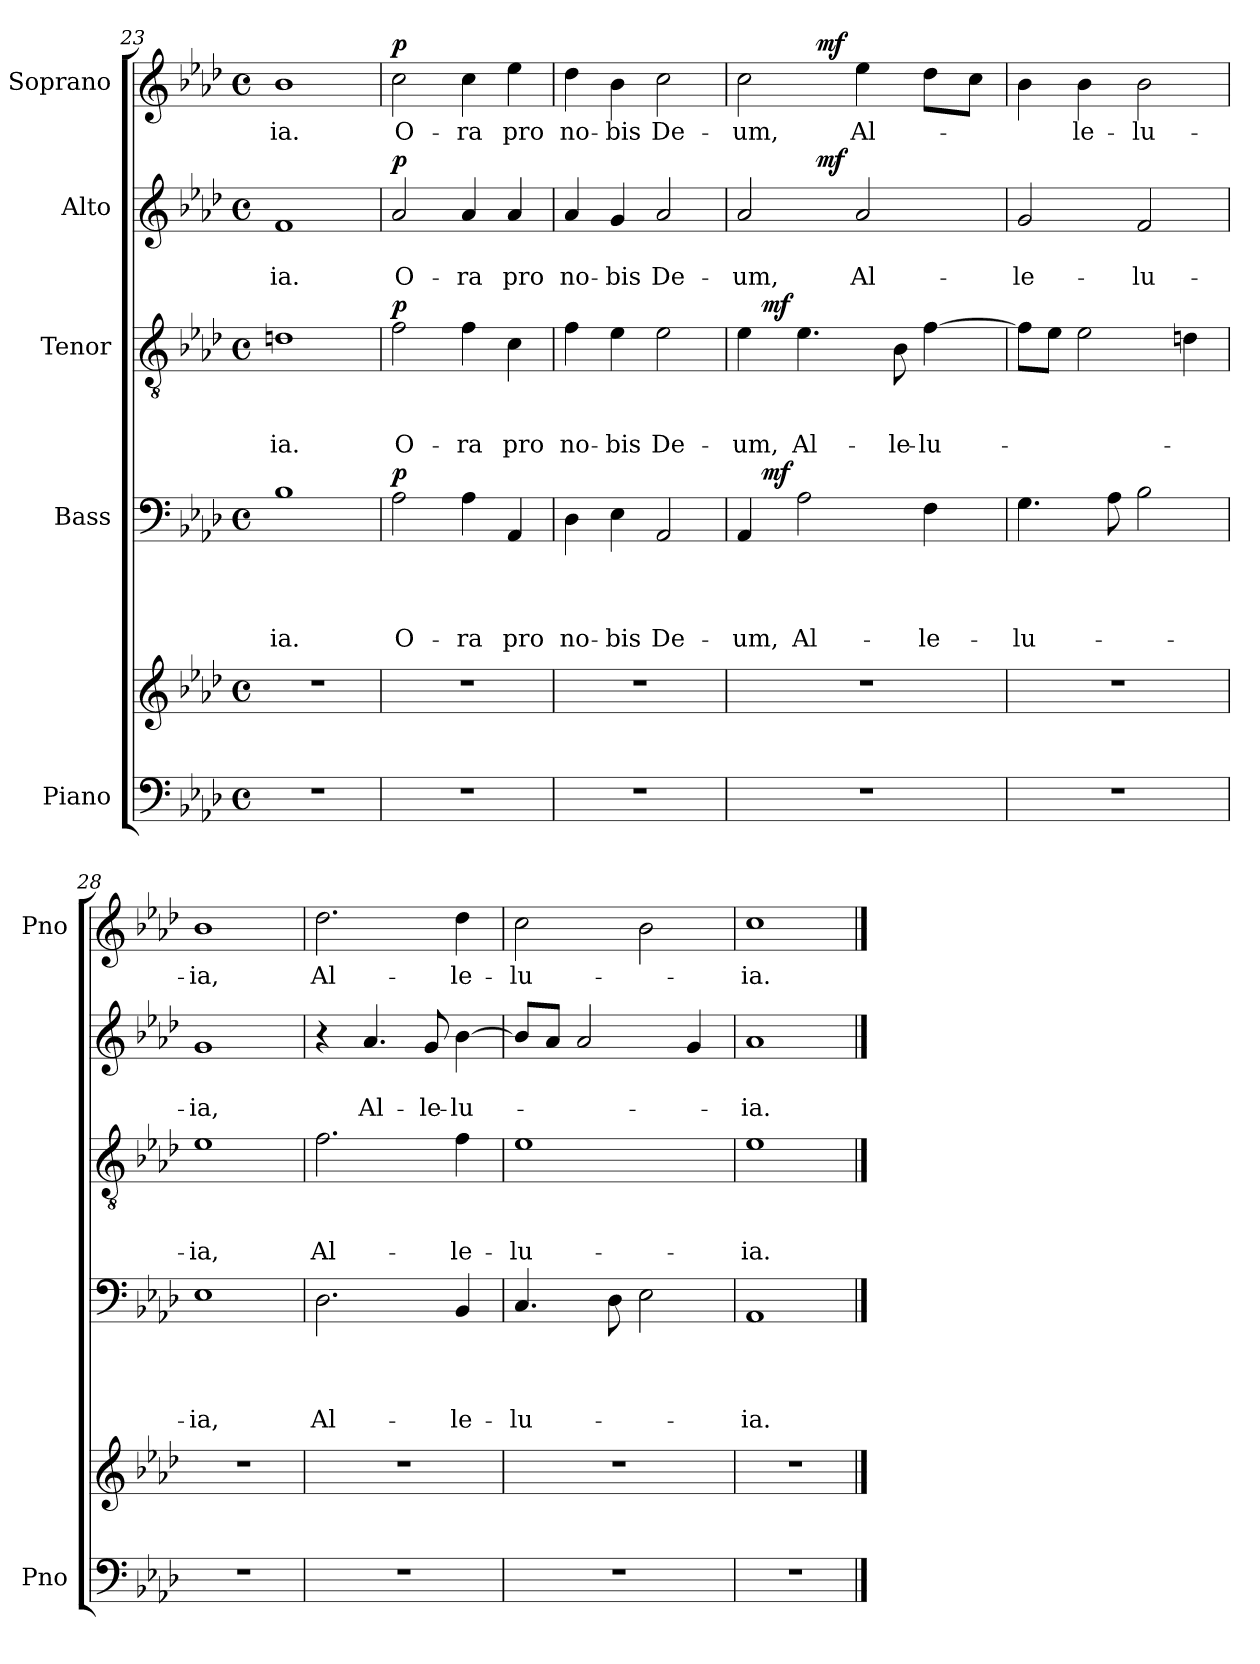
**kern	**kern	**kern	**text	**text	**text	**text	**dynam	**kern	**text	**text	**text	**dynam	**kern	**text	**text	**dynam	**kern	**text	**dynam
*part5	*part5	*part4	*part4	*part4	*part4	*part4	*part4	*part3	*part3	*part3	*part3	*part3	*part2	*part2	*part2	*part2	*part1	*part1	*part1
*staff6	*staff5	*staff4	*staff4	*staff4	*staff4	*staff4	*staff4	*staff3	*staff3	*staff3	*staff3	*staff3	*staff2	*staff2	*staff2	*staff2	*staff1	*staff1	*staff1
*I"Piano	*	*I"Bass	*	*	*	*	*	*I"Tenor	*	*	*	*	*I"Alto	*	*	*	*I"Soprano	*	*
*I'Pno	*	*	*	*	*	*	*	*	*	*	*	*	*	*	*	*	*I'Pno	*	*
*clefF4	*clefG2	*clefF4	*	*	*	*	*	*clefGv2	*	*	*	*	*clefG2	*	*	*	*clefG2	*	*
*k[b-e-a-d-]	*k[b-e-a-d-]	*k[b-e-a-d-]	*	*	*	*	*	*k[b-e-a-d-]	*	*	*	*	*k[b-e-a-d-]	*	*	*	*k[b-e-a-d-]	*	*
*A-:	*A-:	*A-:	*	*	*	*	*	*A-:	*	*	*	*	*A-:	*	*	*	*A-:	*	*
*M4/4	*M4/4	*M4/4	*	*	*	*	*	*M4/4	*	*	*	*	*M4/4	*	*	*	*M4/4	*	*
*met(c)	*met(c)	*met(c)	*	*	*	*	*	*met(c)	*	*	*	*	*met(c)	*	*	*	*met(c)	*	*
=23	=23	=23	=23	=23	=23	=23	=23	=23	=23	=23	=23	=23	=23	=23	=23	=23	=23	=23	=23
1r	1r	1B-	.	.	.	-ia.	.	1dn	.	.	-ia.	.	1f	.	-ia.	.	1b-	-ia.	.
=24	=24	=24	=24	=24	=24	=24	=24	=24	=24	=24	=24	=24	=24	=24	=24	=24	=24	=24	=24
!	!	!	!	!	!	!	!LO:DY:a	!	!	!	!	!LO:DY:a	!	!	!	!LO:DY:a	!	!	!LO:DY:a
1r	1r	2A-\	.	.	.	O-	p	2f\	.	.	O-	p	2a-/	.	O-	p	2cc\	O-	p
.	.	4A-\	.	.	.	-ra	.	4f\	.	.	-ra	.	4a-/	.	-ra	.	4cc\	-ra	.
.	.	4AA-/	.	.	.	pro	.	4c\	.	.	pro	.	4a-/	.	pro	.	4ee-\	pro	.
!!LO:LB:g=z
=25	=25	=25	=25	=25	=25	=25	=25	=25	=25	=25	=25	=25	=25	=25	=25	=25	=25	=25	=25
1r	1r	4D-\	.	.	.	no-	.	4f\	.	.	no-	.	4a-/	.	no-	.	4dd-\	no-	.
.	.	4E-\	.	.	.	-bis	.	4e-\	.	.	-bis	.	4g/	.	-bis	.	4b-\	-bis	.
.	.	2AA-/	.	.	.	De-	.	2e-\	.	.	De-	.	2a-/	.	De-	.	2cc\	De-	.
=26	=26	=26	=26	=26	=26	=26	=26	=26	=26	=26	=26	=26	=26	=26	=26	=26	=26	=26	=26
*	*	*^	*	*	*	*	*	*^	*	*	*	*	*^	*	*	*	*^	*	*
1r	1r	4AA-/	16.ryy	.	.	.	-um,	.	4e-\	16.ryy	.	.	-um,	.	2a-/	4ryy	.	-um,	.	2cc\	4ryy	-um,	.
!	!	!	!	!	!	!	!	!LO:DY:a	!	!	!	!	!	!LO:DY:a	!	!	!	!	!	!	!	!	!
.	.	.	2ryy	.	.	.	.	mf	.	2ryy	.	.	.	mf	.	.	.	.	.	.	.	.	.
.	.	2A-\	.	.	.	.	Al-	.	4.e-\	.	.	.	Al-	.	.	16ryy	.	.	.	.	16ryy	.	.
!	!	!	!	!	!	!	!	!	!	!	!	!	!	!	!	!	!	!	!LO:DY:a	!	!	!	!LO:DY:a
.	.	.	.	.	.	.	.	.	.	.	.	.	.	.	.	2ryy	.	.	mf	.	2ryy	.	mf
.	.	.	.	.	.	.	.	.	.	.	.	.	.	.	2a-/	.	.	Al-	.	4ee-\	.	Al-	.
.	.	.	4ryy	.	.	.	.	.	.	4ryy	.	.	.	.	.	.	.	.	.	.	.	.	.
.	.	.	.	.	.	.	.	.	8B-\	.	.	.	-le-	.	.	.	.	.	.	.	.	.	.
.	.	4F\	.	.	.	.	-le-	.	[4f\	.	.	.	-lu-	.	.	.	.	.	.	8dd-\L	.	.	.
.	.	.	.	.	.	.	.	.	.	.	.	.	.	.	.	8.ryy	.	.	.	.	8.ryy	.	.
.	.	.	8ryy	.	.	.	.	.	.	8ryy	.	.	.	.	.	.	.	.	.	.	.	.	.
.	.	.	.	.	.	.	.	.	.	.	.	.	.	.	.	.	.	.	.	8cc\J	.	.	.
.	.	.	32ryy	.	.	.	.	.	.	32ryy	.	.	.	.	.	.	.	.	.	.	.	.	.
*	*	*v	*v	*	*	*	*	*	*	*	*	*	*	*	*v	*v	*	*	*	*v	*v	*	*
*	*	*	*	*	*	*	*	*v	*v	*	*	*	*	*	*	*	*	*	*	*
=27	=27	=27	=27	=27	=27	=27	=27	=27	=27	=27	=27	=27	=27	=27	=27	=27	=27	=27	=27
1r	1r	4.G\	.	.	.	-lu-	.	8f\L]	.	.	.	.	2g/	.	-le-	.	4b-\	-­	.
.	.	.	.	.	.	.	.	8e-\J	.	.	.	.	.	.	.	.	.	.	.
.	.	.	.	.	.	.	.	2e-\	.	.	-­-	.	.	.	.	.	4b-\	le-	.
.	.	8A-\	.	.	.	.	.	.	.	.	.	.	.	.	.	.	.	.	.
.	.	2B-\	.	.	.	.	.	.	.	.	.	.	2f/	.	-lu-	.	2b-\	-lu-	.
.	.	.	.	.	.	.	.	4dn\	.	.	.	.	.	.	.	.	.	.	.
=28	=28	=28	=28	=28	=28	=28	=28	=28	=28	=28	=28	=28	=28	=28	=28	=28	=28	=28	=28
1r	1r	1E-	.	.	.	-ia,	.	1e-	.	.	-ia,	.	1g	.	-ia,	.	1b-	-ia,	.
=29	=29	=29	=29	=29	=29	=29	=29	=29	=29	=29	=29	=29	=29	=29	=29	=29	=29	=29	=29
1r	1r	2.D-\	.	.	.	Al-	.	2.f\	.	.	Al-	.	4r	.	.	.	2.dd-\	Al-	.
.	.	.	.	.	.	.	.	.	.	.	.	.	4.a-/	.	Al-	.	.	.	.
.	.	.	.	.	.	.	.	.	.	.	.	.	8g/	.	-le-	.	.	.	.
.	.	4BB-/	.	.	.	-le-	.	4f\	.	.	-le-	.	[4b-\	.	-lu-	.	4dd-\	-le-	.
=30	=30	=30	=30	=30	=30	=30	=30	=30	=30	=30	=30	=30	=30	=30	=30	=30	=30	=30	=30
1r	1r	4.C/	.	.	.	-lu-	.	1e-	.	.	-lu-	.	8b-/L]	.	.	.	2cc\	-lu-	.
.	.	.	.	.	.	.	.	.	.	.	.	.	8a-/J	.	.	.	.	.	.
.	.	.	.	.	.	.	.	.	.	.	.	.	2a-/	.	-­-	.	.	.	.
.	.	8D-\	.	.	.	.	.	.	.	.	.	.	.	.	.	.	.	.	.
.	.	2E-\	.	.	.	.	.	.	.	.	.	.	.	.	.	.	2b-\	.	.
.	.	.	.	.	.	.	.	.	.	.	.	.	4g/	.	.	.	.	.	.
=31	=31	=31	=31	=31	=31	=31	=31	=31	=31	=31	=31	=31	=31	=31	=31	=31	=31	=31	=31
1r	1r	1AA-	.	.	.	-ia.	.	1e-	.	.	-ia.	.	1a-	.	-ia.	.	1cc	-ia.	.
==	==	==	==	==	==	==	==	==	==	==	==	==	==	==	==	==	==	==	==
*-	*-	*-	*-	*-	*-	*-	*-	*-	*-	*-	*-	*-	*-	*-	*-	*-	*-	*-	*-
